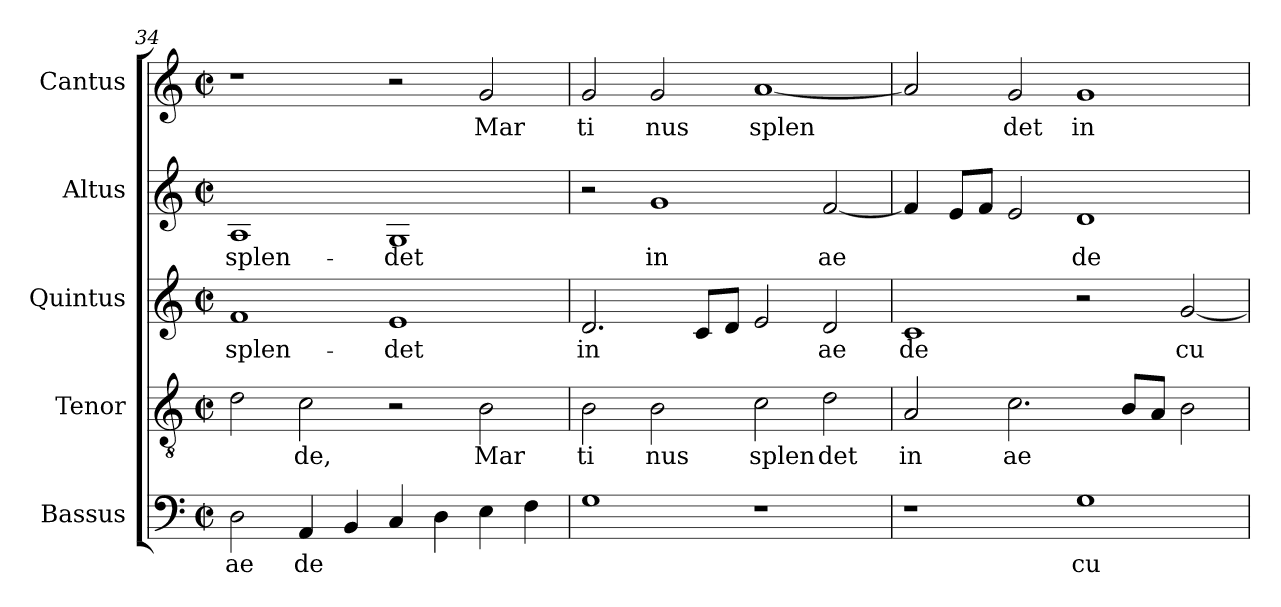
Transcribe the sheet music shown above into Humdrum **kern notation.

**kern	**text	**kern	**text	**kern	**text	**kern	**text	**kern	**text
*part5	*part5	*part4	*part4	*part3	*part3	*part2	*part2	*part1	*part1
*staff5	*staff5	*staff4	*staff4	*staff3	*staff3	*staff2	*staff2	*staff1	*staff1
*I"Bassus	*	*I"Tenor	*	*I"Quintus	*	*I"Altus	*	*I"Cantus	*
*clefF4	*	*clefGv2	*	*clefG2	*	*clefG2	*	*clefG2	*
*k[]	*	*k[]	*	*k[]	*	*k[]	*	*k[]	*
*C:	*	*C:	*	*C:	*	*C:	*	*C:	*
*M2/2	*	*M2/2	*	*M2/2	*	*M2/2	*	*M2/2	*
*met(c|)	*	*met(c|)	*	*met(c|)	*	*met(c|)	*	*met(c|)	*
=34	=34	=34	=34	=34	=34	=34	=34	=34	=34
!	!LO:LY:b:cj	!	!LO:LY:b:cj	!	!LO:LY:b:cj	!	!LO:LY:b:cj	!	!
2D\	ae	2d\	.	1f	splen-	1A	splen-	1r	.
!	!LO:LY:b:cj	!	!LO:LY:b:cj	!	!	!	!	!	!
4AA/	de	2c\	de,	.	.	.	.	.	.
!	!LO:LY:b:cj	!	!	!	!	!	!	!	!
4BB/	.	.	.	.	.	.	.	.	.
!	!LO:LY:b:cj	!	!	!	!LO:LY:b:cj	!	!LO:LY:b:cj	!	!
4C/	.	2r	.	1e	-det	1G	-det	2r	.
!	!LO:LY:b:cj	!	!	!	!	!	!	!	!
4D\	.	.	.	.	.	.	.	.	.
!	!LO:LY:b:cj	!	!LO:LY:b:cj	!	!	!	!	!	!LO:LY:b:cj
4E\	.	2B\	Mar	.	.	.	.	2g/	Mar
!	!LO:LY:b:cj	!	!	!	!	!	!	!	!
4F\	.	.	.	.	.	.	.	.	.
!!LO:PB:g=z
=35	=35	=35	=35	=35	=35	=35	=35	=35	=35
!	!LO:LY:b:cj	!	!LO:LY:b:cj	!	!LO:LY:b:cj	!	!	!	!LO:LY:b:cj
1G	.	2B\	ti	2.d/	in	2r	.	2g/	ti
!	!	!	!LO:LY:b:cj	!	!	!	!LO:LY:b:cj	!	!LO:LY:b:cj
.	.	2B\	nus	.	.	1g	in	2g/	nus
!	!	!	!	!	!LO:LY:b:cj	!	!	!	!
.	.	.	.	8c/L	.	.	.	.	.
!	!	!	!	!	!LO:LY:b:cj	!	!	!	!
.	.	.	.	8d/J	.	.	.	.	.
!	!	!	!LO:LY:b:cj	!	!LO:LY:b:cj	!	!	!	!LO:LY:b:cj
1r	.	2c\	splen	2e/	.	.	.	[<1a	splen
!	!	!	!LO:LY:b:cj	!	!LO:LY:b:cj	!	!LO:LY:b:cj	!	!
.	.	2d\	det	2d/	ae	[<2f/	ae	.	.
=36	=36	=36	=36	=36	=36	=36	=36	=36	=36
!	!	!	!LO:LY:b:cj	!	!LO:LY:b:cj	!	!LO:LY:b:cj	!	!LO:LY:b:cj
1r	.	2A/	in	1c	de	4f/]	.	2a/]	.
!	!	!	!	!	!	!	!LO:LY:b:cj	!	!
.	.	.	.	.	.	8e/L	.	.	.
!	!	!	!	!	!	!	!LO:LY:b:cj	!	!
.	.	.	.	.	.	8f/J	.	.	.
!	!	!	!LO:LY:b:cj	!	!	!	!LO:LY:b:cj	!	!LO:LY:b:cj
.	.	2.c\	ae	.	.	2e/	.	2g/	det
!	!LO:LY:b:cj	!	!	!	!	!	!LO:LY:b:cj	!	!LO:LY:b:cj
1G	cu	.	.	2r	.	1d	de	1g	in
!	!	!	!LO:LY:b:cj	!	!	!	!	!	!
.	.	8B/L	.	.	.	.	.	.	.
!	!	!	!LO:LY:b:cj	!	!	!	!	!	!
.	.	8A/J	.	.	.	.	.	.	.
!	!	!	!LO:LY:b:cj	!	!LO:LY:b:cj	!	!	!	!
.	.	2B\	.	[<2g/	cu	.	.	.	.
=	=	=	=	=	=	=	=	=	=
*-	*-	*-	*-	*-	*-	*-	*-	*-	*-
